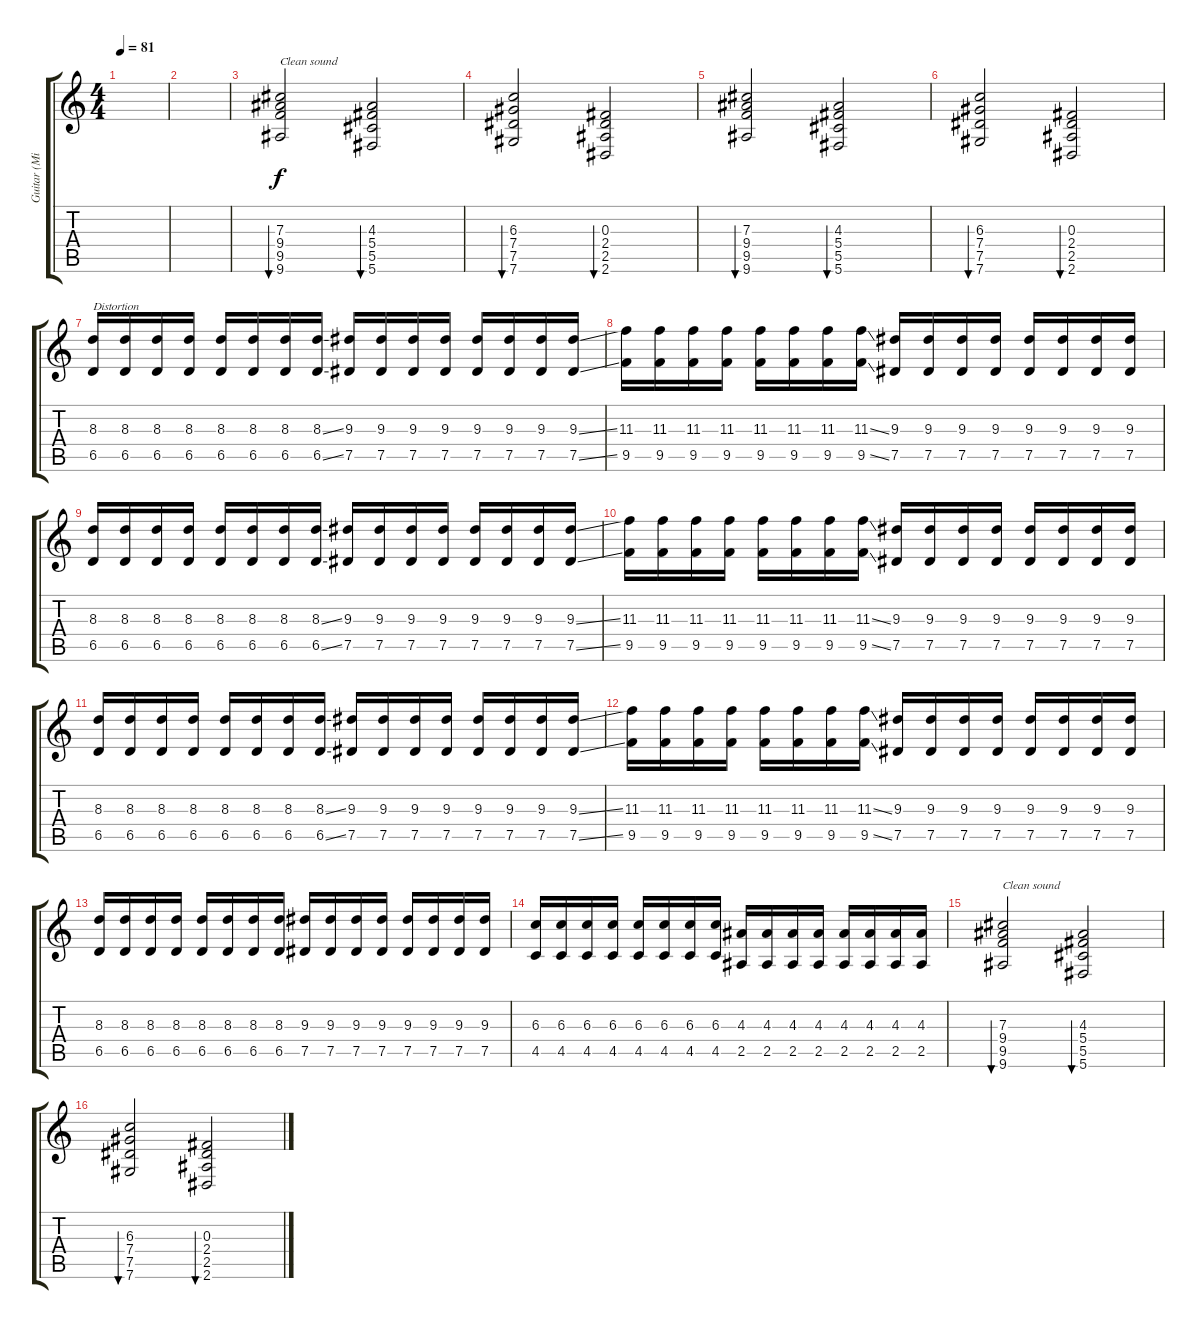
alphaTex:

\track ("Guitar (Mike Shinoda)" "Guitar (Mi") {instrument distortionguitar}
\staff {score tabs}
\tuning (Eb4 Bb3 Gb3 Db3 Ab2 Db2) {hide}
\ts (4 4)
\tempo 81
\clef g2
\ks c
|
|
(7.3 9.4 9.5 9.6).2{bu 60 txt "Clean sound" volume 12 instrument electricguitarjazz} (4.3 5.4 5.5 5.6).2{bu 60 volume 12 instrument electricguitarjazz} |
(6.3 7.4 7.5 7.6).2{bu 60 volume 12 instrument electricguitarjazz} (0.3 2.4 2.5 2.6).2{bu 60 volume 12 instrument electricguitarjazz} |
(7.3 9.4 9.5 9.6).2{bu 60 volume 12 instrument electricguitarjazz} (4.3 5.4 5.5 5.6).2{bu 60 volume 12 instrument electricguitarjazz} |
(6.3 7.4 7.5 7.6).2{bu 60 volume 12 instrument electricguitarjazz} (0.3 2.4 2.5 2.6).2{bu 60 volume 12 instrument electricguitarjazz} |
(8.3 6.5).16{txt "Distortion" volume 14 instrument distortionguitar} (8.3 6.5).16 (8.3 6.5).16 (8.3 6.5).16 (8.3 6.5).16 (8.3 6.5).16 (8.3 6.5).16 (8.3{ss} 6.5{ss}).16 (9.3 7.5).16 (9.3 7.5).16 (9.3 7.5).16 (9.3 7.5).16 (9.3 7.5).16 (9.3 7.5).16 (9.3 7.5).16 (9.3{ss} 7.5{ss}).16 |
(11.3 9.5).16{volume 14 instrument distortionguitar} (11.3 9.5).16 (11.3 9.5).16 (11.3 9.5).16 (11.3 9.5).16 (11.3 9.5).16 (11.3 9.5).16 (11.3{ss} 9.5{ss}).16 (9.3 7.5).16 (9.3 7.5).16 (9.3 7.5).16 (9.3 7.5).16 (9.3 7.5).16 (9.3 7.5).16 (9.3 7.5).16 (9.3 7.5).16 |
(8.3 6.5).16{volume 14 instrument distortionguitar} (8.3 6.5).16 (8.3 6.5).16 (8.3 6.5).16 (8.3 6.5).16 (8.3 6.5).16 (8.3 6.5).16 (8.3{ss} 6.5{ss}).16 (9.3 7.5).16 (9.3 7.5).16 (9.3 7.5).16 (9.3 7.5).16 (9.3 7.5).16 (9.3 7.5).16 (9.3 7.5).16 (9.3{ss} 7.5{ss}).16 |
(11.3 9.5).16{volume 14 instrument distortionguitar} (11.3 9.5).16 (11.3 9.5).16 (11.3 9.5).16 (11.3 9.5).16 (11.3 9.5).16 (11.3 9.5).16 (11.3{ss} 9.5{ss}).16 (9.3 7.5).16 (9.3 7.5).16 (9.3 7.5).16 (9.3 7.5).16 (9.3 7.5).16 (9.3 7.5).16 (9.3 7.5).16 (9.3 7.5).16 |
(8.3 6.5).16{volume 14 instrument distortionguitar} (8.3 6.5).16 (8.3 6.5).16 (8.3 6.5).16 (8.3 6.5).16 (8.3 6.5).16 (8.3 6.5).16 (8.3{ss} 6.5{ss}).16 (9.3 7.5).16 (9.3 7.5).16 (9.3 7.5).16 (9.3 7.5).16 (9.3 7.5).16 (9.3 7.5).16 (9.3 7.5).16 (9.3{ss} 7.5{ss}).16 |
(11.3 9.5).16{volume 14 instrument distortionguitar} (11.3 9.5).16 (11.3 9.5).16 (11.3 9.5).16 (11.3 9.5).16 (11.3 9.5).16 (11.3 9.5).16 (11.3{ss} 9.5{ss}).16 (9.3 7.5).16 (9.3 7.5).16 (9.3 7.5).16 (9.3 7.5).16 (9.3 7.5).16 (9.3 7.5).16 (9.3 7.5).16 (9.3 7.5).16 |
(8.3 6.5).16{volume 14 instrument distortionguitar} (8.3 6.5).16 (8.3 6.5).16 (8.3 6.5).16 (8.3 6.5).16 (8.3 6.5).16 (8.3 6.5).16 (8.3 6.5).16 (9.3 7.5).16 (9.3 7.5).16 (9.3 7.5).16 (9.3 7.5).16 (9.3 7.5).16 (9.3 7.5).16 (9.3 7.5).16 (9.3 7.5).16 |
(6.3 4.5).16{volume 14 instrument distortionguitar} (6.3 4.5).16 (6.3 4.5).16 (6.3 4.5).16 (6.3 4.5).16 (6.3 4.5).16 (6.3 4.5).16 (6.3 4.5).16 (4.3 2.5).16 (4.3 2.5).16 (4.3 2.5).16 (4.3 2.5).16 (4.3 2.5).16 (4.3 2.5).16 (4.3 2.5).16 (4.3 2.5).16 |
(7.3 9.4 9.5 9.6).2{bu 60 txt "Clean sound" volume 12 instrument electricguitarjazz} (4.3 5.4 5.5 5.6).2{bu 60 volume 12 instrument electricguitarjazz} |
(6.3 7.4 7.5 7.6).2{bu 60 volume 12 instrument electricguitarjazz} (0.3 2.4 2.5 2.6).2{bu 60 volume 12 instrument electricguitarjazz}
